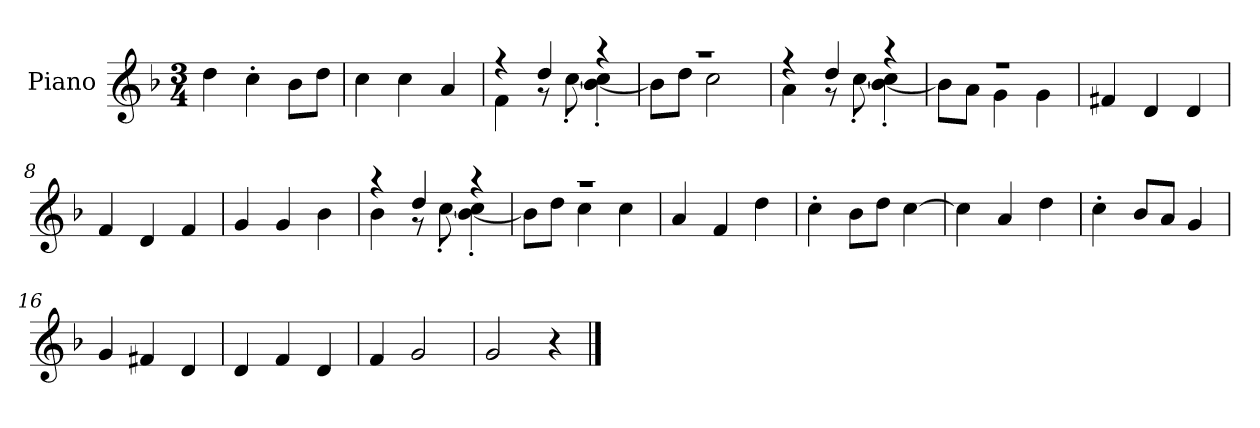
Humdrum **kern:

**kern
*part1
*staff1
*I"Piano
*I'P-no
*clefG2
*k[b-]
*M3/4
*MM171
=1
4dd\
4cc'\
8b-\L
8dd\J
=2
4cc\
4cc\
4a/
=3
*^
4r	4f\
4dd/	8r
.	[8cc'\
4r	[4b-\' 4cc\]'
=4	=4
2.r	8b-\L]
.	8dd\J
.	2cc\
=5	=5
4r	4a\
4dd/	8r
.	[8cc'\
4r	[4b-\' 4cc\]'
=6	=6
2.r	8b-\L]
.	8a\J
.	4g\
.	4g\
*v	*v
=7
4f#X/
4d/
4d/
=8
4f/
4d/
4f/
=9
4g/
4g/
4b-\
!!LO:LB:g=z
=10
*^
4r	4b-\
4dd/	8r
.	[8cc'\
4r	[4b-\' 4cc\]'
=11	=11
2.r	8b-\L]
.	8dd\J
.	4cc\
.	4cc\
*v	*v
=12
4a/
4f/
4dd\
=13
4cc'\
8b-\L
8dd\J
[4cc\
=14
4cc\]
4a/
4dd\
=15
4cc'\
8b-/L
8a/J
4g/
=16
4g/
4f#X/
4d/
=17
4d/
4f/
4d/
=18
4f/
2g/
=19
2g/
4r
==
*-
